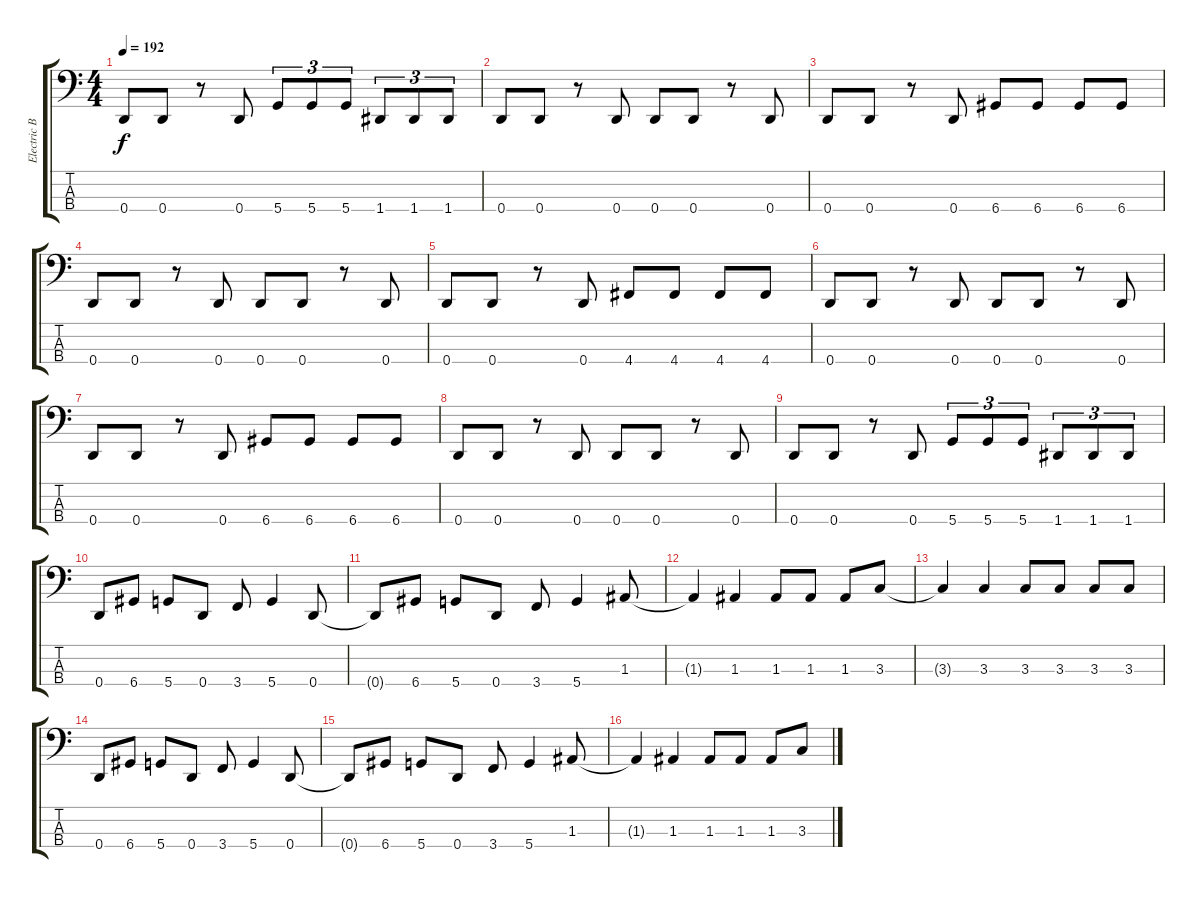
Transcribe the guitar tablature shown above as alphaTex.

\track ("Electric Bass" "Electric B") {instrument electricbassfinger}
\staff {score tabs}
\tuning (G2 D2 A1 D1) {hide}
\ts (4 4)
\tempo 192
\clef f4
\ks c
0.4.8{dy f} 0.4.8 r.8 0.4.8 5.4.8{tu (3 2)} 5.4.8{tu (3 2)} 5.4.8{tu (3 2)} 1.4.8{tu (3 2)} 1.4.8{tu (3 2)} 1.4.8{tu (3 2)} |
0.4.8 0.4.8 r.8 0.4.8 0.4.8 0.4.8 r.8 0.4.8 |
0.4.8 0.4.8 r.8 0.4.8 6.4.8 6.4.8 6.4.8 6.4.8 |
0.4.8 0.4.8 r.8 0.4.8 0.4.8 0.4.8 r.8 0.4.8 |
0.4.8 0.4.8 r.8 0.4.8 4.4.8 4.4.8 4.4.8 4.4.8 |
0.4.8 0.4.8 r.8 0.4.8 0.4.8 0.4.8 r.8 0.4.8 |
0.4.8 0.4.8 r.8 0.4.8 6.4.8 6.4.8 6.4.8 6.4.8 |
0.4.8 0.4.8 r.8 0.4.8 0.4.8 0.4.8 r.8 0.4.8 |
0.4.8 0.4.8 r.8 0.4.8 5.4.8{tu (3 2)} 5.4.8{tu (3 2)} 5.4.8{tu (3 2)} 1.4.8{tu (3 2)} 1.4.8{tu (3 2)} 1.4.8{tu (3 2)} |
0.4.8 6.4.8 5.4.8 0.4.8 3.4.8 5.4.4 0.4.8 |
0.4{t}.8 6.4.8 5.4.8 0.4.8 3.4.8 5.4.4 1.3.8 |
1.3{t}.4 1.3.4 1.3.8 1.3.8 1.3.8 3.3.8 |
3.3{t}.4 3.3.4 3.3.8 3.3.8 3.3.8 3.3.8 |
0.4.8 6.4.8 5.4.8 0.4.8 3.4.8 5.4.4 0.4.8 |
0.4{t}.8 6.4.8 5.4.8 0.4.8 3.4.8 5.4.4 1.3.8 |
1.3{t}.4 1.3.4 1.3.8 1.3.8 1.3.8 3.3.8
